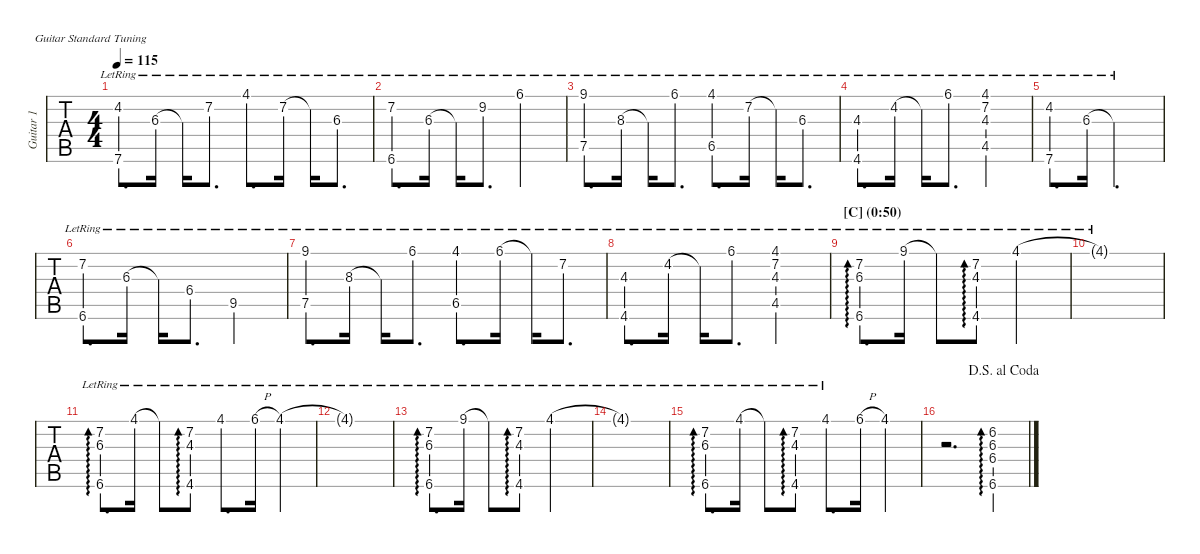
\hideDynamics
\bracketExtendMode nobrackets
\multiTrackTrackNamePolicy allsystems
\firstSystemTrackNameMode fullname
\otherSystemsTrackNameMode fullname
\otherSystemsTrackNameOrientation horizontal
\track ("Guitar 1" "Guitar 1") {instrument electricguitarclean}
\staff {tabs}
\tuning (E4 B3 G3 D3 A2 E2)
\ts (4 4)
\scale
1.06582
\tempo 115
\accidentals auto
\clef g2
\ottava regular
\simile none
\ks c
(4.2{lr acc #} 7.6{lr}).8{d dy mf} 6.3{lr acc #}.16 6.3{lr t acc #}.16 7.2{lr acc #}.8{d} 4.1{lr acc #}.8{d} 7.2{lr acc #}.16 7.2{lr t acc #}.16 6.3{lr acc #}.8{d} |
\scale
0.97957 (7.2{lr acc #} 6.6{lr acc #}).8{d} 6.3{lr acc #}.16 6.3{lr t acc #}.16 9.2{lr acc #}.8{d} 6.1{lr acc #}.2 |
\scale
0.980521 (9.1{lr acc #} 7.5{lr}).8{d} 8.3{lr acc #}.16 8.3{lr t acc #}.16 6.1{lr acc #}.8{d} (4.1{lr acc #} 6.5{lr acc #}).8{d} 7.2{lr acc #}.16 7.2{lr t acc #}.16 6.3{lr acc #}.8{d} |
\scale
0.974091 (4.3{lr} 4.6{lr acc #}).8{d} 4.2{lr acc #}.16 4.2{lr t acc #}.16 6.1{lr acc #}.8{d} (4.1{lr acc #} 7.2{lr acc #} 4.3{lr} 4.5{lr acc #}).2 |
\scale
1.0615 (4.2{lr acc #} 7.6{lr}).8{d} 6.3{lr acc #}.16 6.3{lr t acc #}.2{d} |
\scale
0.976665 (7.2{lr acc #} 6.6{lr acc #}).8{d} 6.3{lr acc #}.16 6.3{lr t acc #}.16 6.4{lr acc #}.8{d} 9.5{lr acc #}.2 |
\scale
0.991224 (9.1{lr acc #} 7.5{lr}).8{d} 8.3{lr acc #}.16 8.3{lr t acc #}.16 6.1{lr acc #}.8{d} (4.1{lr acc #} 6.5{lr acc #}).8{d} 6.1{lr acc #}.16 6.1{lr t acc #}.16 7.2{lr acc #}.8{d} |
\scale
0.970612 (4.3{lr} 4.6{lr acc #}).8{d} 4.2{lr acc #}.16 4.2{lr t acc #}.16 6.1{lr acc #}.8{d} (4.1{lr acc #} 7.2{lr acc #} 4.3{lr} 4.5{lr acc #}).2 |
\section ("C" "(0:50)")
\scale
1.05939 (7.2{lr acc #} 6.3{lr acc #} 6.6{lr acc #}).8{d ad 0} 9.1{lr acc #}.16 9.1{lr t acc #}.8 (7.2{lr acc #} 4.3{lr} 4.6{lr acc #}).8{ad 0} 4.1{lr acc #}.2 |
\scale
0.983506 4.1{lr t acc #}.1 |
\scale
0.978477 (7.2{lr acc #} 6.3{lr acc #} 6.6{lr acc #}).8{d ad 0} 4.1{lr acc #}.16 4.1{lr t acc #}.8 (7.2{lr acc #} 4.3{lr} 4.6{lr acc #}).8{ad 0} 4.1{lr acc #}.8{d} 6.1{h lr acc #}.16 4.1{lr acc #}.4 |
\scale
0.978626 4.1{lr t acc #}.1 |
\scale
1.05775 (7.2{lr acc #} 6.3{lr acc #} 6.6{lr acc #}).8{d ad 0} 9.1{lr acc #}.16 9.1{lr t acc #}.8 (7.2{lr acc #} 4.3{lr} 4.6{lr acc #}).8{ad 0} 4.1{lr acc #}.2 |
\scale
0.980707 4.1{lr t acc #}.1 |
\scale
0.99817 (7.2{lr acc #} 6.3{lr acc #} 6.6{lr acc #}).8{d ad 0} 4.1{lr acc #}.16 4.1{lr t acc #}.8 (7.2{lr acc #} 4.3{lr} 4.6{lr acc #}).8{ad 0} 4.1{lr acc #}.8{d} 6.1{h acc #}.16 4.1{acc #}.4 |
\scale
0.963368
\jump dalsegnoalcoda
r.2{d} (6.2 6.3{acc #} 6.4{acc #} 6.6{acc #}).4{ad 0}
